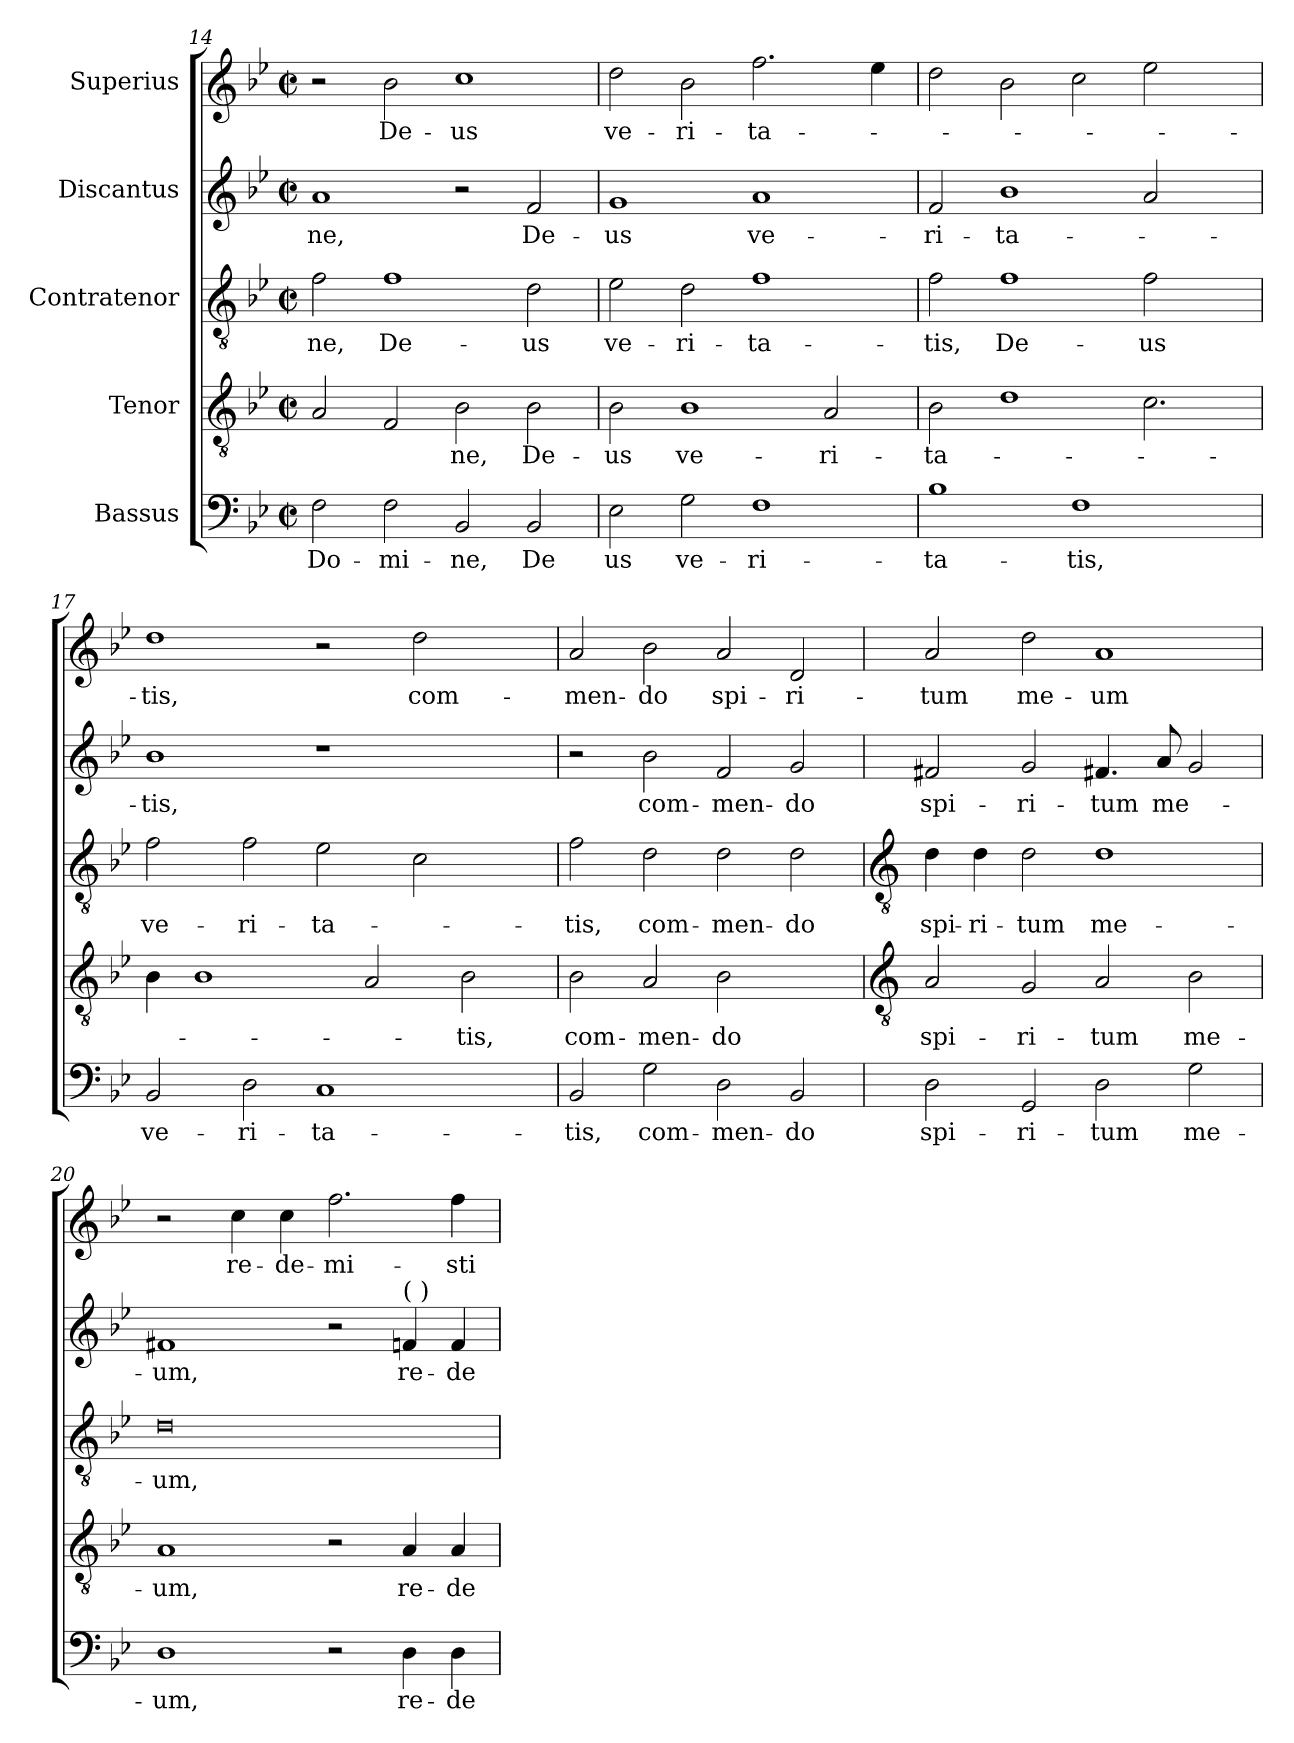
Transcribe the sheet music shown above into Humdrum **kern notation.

**kern	**text	**kern	**text	**kern	**text	**kern	**text	**kern	**text
*part5	*part5	*part4	*part4	*part3	*part3	*part2	*part2	*part1	*part1
*staff5	*staff5	*staff4	*staff4	*staff3	*staff3	*staff2	*staff2	*staff1	*staff1
*I"Bassus	*	*I"Tenor	*	*I"Contratenor	*	*I"Discantus	*	*I"Superius	*
!!LO:LB:g=z
*clefF4	*	*clefGv2	*	*clefGv2	*	*clefG2	*	*clefG2	*
*k[b-e-]	*	*k[b-e-]	*	*k[b-e-]	*	*k[b-e-]	*	*k[b-e-]	*
*B-:	*	*B-:	*	*B-:	*	*B-:	*	*B-:	*
*M4/2	*	*M4/2	*	*M4/2	*	*M4/2	*	*M4/2	*
*met(c|)	*	*met(c|)	*	*met(c|)	*	*met(c|)	*	*met(c|)	*
=14	=14	=14	=14	=14	=14	=14	=14	=14	=14
!	!LO:LY:b	!	!	!	!LO:LY:b	!	!LO:LY:b	!	!
2F	Do-	2A	.	2f	ne,	1a	-ne,	2r	.
!	!LO:LY:b	!	!	!	!LO:LY:b	!	!	!	!LO:LY:b
2F	-mi-	2F	.	1f	De-	.	.	2b-	De-
!	!LO:LY:b	!	!LO:LY:b	!	!	!	!	!	!LO:LY:b
2BB-	-ne,	2B-	ne,	.	.	2r	.	1cc	-us
!	!LO:LY:b	!	!LO:LY:b	!	!LO:LY:b	!	!LO:LY:b	!	!
2BB-	De	2B-	De-	2d	-us	2f	De-	.	.
=15	=15	=15	=15	=15	=15	=15	=15	=15	=15
!	!LO:LY:b	!	!LO:LY:b	!	!LO:LY:b	!	!LO:LY:b	!	!LO:LY:b
2E-	us	2B-	-us	2e-	ve-	1g	-us	2dd	ve-
!	!LO:LY:b	!	!LO:LY:b	!	!LO:LY:b	!	!	!	!LO:LY:b
2G	ve-	1B-	ve-	2d	-ri-	.	.	2b-	-ri-
!	!LO:LY:b	!	!	!	!LO:LY:b	!	!LO:LY:b	!	!LO:LY:b
1F	-ri-	.	.	1f	-ta-	1a	ve-	2.ff	-ta-
!	!	!	!LO:LY:b	!	!	!	!	!	!
.	.	2A	-ri-	.	.	.	.	.	.
.	.	.	.	.	.	.	.	4ee-	.
=16	=16	=16	=16	=16	=16	=16	=16	=16	=16
!	!LO:LY:b	!	!LO:LY:b	!	!LO:LY:b	!	!LO:LY:b	!	!
1B-	-ta-	2B-	-ta-	2f	-tis,	2f	-ri-	2dd	.
!	!	!	!	!	!LO:LY:b	!	!LO:LY:b	!	!
.	.	1d	.	1f	De-	1b-	-ta-	2b-	.
!	!LO:LY:b	!	!	!	!	!	!	!	!
1F	-tis,	.	.	.	.	.	.	2cc	.
!	!	!	!	!	!LO:LY:b	!	!	!	!
.	.	2.c	.	2f	-us	2a	.	2ee-	.
4ryy	.	.	.	4ryy	.	4ryy	.	4ryy	.
=17	=17	=17	=17	=17	=17	=17	=17	=17	=17
!	!LO:LY:b	!	!	!	!LO:LY:b	!	!LO:LY:b	!	!LO:LY:b
2BB-	ve-	4B-	.	2f	ve-	1b-	-tis,	1dd	-tis,
.	.	1B-	.	.	.	.	.	.	.
!	!LO:LY:b	!	!	!	!LO:LY:b	!	!	!	!
2D	-ri-	.	.	2f	-ri-	.	.	.	.
!	!LO:LY:b	!	!	!	!LO:LY:b	!	!	!	!
1C	-ta-	.	.	2e-	-ta-	1r	.	2r	.
.	.	2A	.	.	.	.	.	.	.
!	!	!	!	!	!	!	!	!	!LO:LY:b
.	.	.	.	2c	.	.	.	2dd	com-
!	!	!	!LO:LY:b	!	!	!	!	!	!
.	.	2B-	-tis,	.	.	.	.	.	.
4ryy	.	.	.	4ryy	.	4ryy	.	4ryy	.
!!LO:LB:g=z
=18	=18	=18	=18	=18	=18	=18	=18	=18	=18
!	!LO:LY:b	!	!LO:LY:b	!	!LO:LY:b	!	!	!	!LO:LY:b
2BB-	-tis,	2B-	com-	2f	-tis,	2r	.	2a	-men-
!	!LO:LY:b	!	!LO:LY:b	!	!LO:LY:b	!	!LO:LY:b	!	!LO:LY:b
2G	com-	2A	-men-	2d	com-	2b-	com-	2b-	-do
!	!LO:LY:b	!	!LO:LY:b	!	!LO:LY:b	!	!LO:LY:b	!	!LO:LY:b
2D	-men-	2B-	-do	2d	-men-	2f	-men-	2a	spi-
!	!LO:LY:b	!	!	!	!LO:LY:b	!	!LO:LY:b	!	!LO:LY:b
2BB-	-do	2ryy	.	2d	-do	2g	-do	2d	-ri-
!!LO:LB:g=z
=19	=19	=19	=19	=19	=19	=19	=19	=19	=19
*	*	*clefGv2	*	*clefGv2	*	*	*	*	*
!	!LO:LY:b	!	!LO:LY:b	!	!LO:LY:b	!	!LO:LY:b	!	!LO:LY:b
2D	spi-	2A	spi-	4d	spi-	2f#X	spi-	2a	-tum
!	!	!	!	!	!LO:LY:b	!	!	!	!
.	.	.	.	4d	-ri-	.	.	.	.
!	!LO:LY:b	!	!LO:LY:b	!	!LO:LY:b	!	!LO:LY:b	!	!LO:LY:b
2GG	-ri-	2G	-ri-	2d	-tum	2g	-ri-	2dd	me-
!	!LO:LY:b	!	!LO:LY:b	!	!LO:LY:b	!	!LO:LY:b	!	!LO:LY:b
2D	-tum	2A	-tum	1d	me-	4.f#X	-tum	1a	-um
!	!	!	!	!	!	!	!LO:LY:b	!	!
.	.	.	.	.	.	8a	me-	.	.
!	!LO:LY:b	!	!LO:LY:b	!	!	!	!	!	!
2G	me-	2B-	me-	.	.	2g	.	.	.
=20	=20	=20	=20	=20	=20	=20	=20	=20	=20
!	!LO:LY:b	!	!LO:LY:b	!	!LO:LY:b	!	!LO:LY:b	!	!
1D	-um,	1A	-um,	0d	-um,	1f#X	-um,	2r	.
!	!	!	!	!	!	!	!	!	!LO:LY:b
.	.	.	.	.	.	.	.	4cc	re-
!	!	!	!	!	!	!	!	!	!LO:LY:b
.	.	.	.	.	.	.	.	4cc	-de-
!	!	!	!	!	!	!	!	!	!LO:LY:b
2r	.	2r	.	.	.	2r	.	2.ff	-mi-
!	!	!	!	!	!	!LO:TX:a:t=(  )	!	!	!
!	!LO:LY:b	!	!LO:LY:b	!	!	!	!LO:LY:b	!	!
4D	re-	4A	re-	.	.	4f	re-	.	.
!	!LO:LY:b	!	!LO:LY:b	!	!	!	!LO:LY:b	!	!LO:LY:b
4D	-de-	4A	-de-	.	.	4f	-de-	4ff	-sti
=	=	=	=	=	=	=	=	=	=
*-	*-	*-	*-	*-	*-	*-	*-	*-	*-
